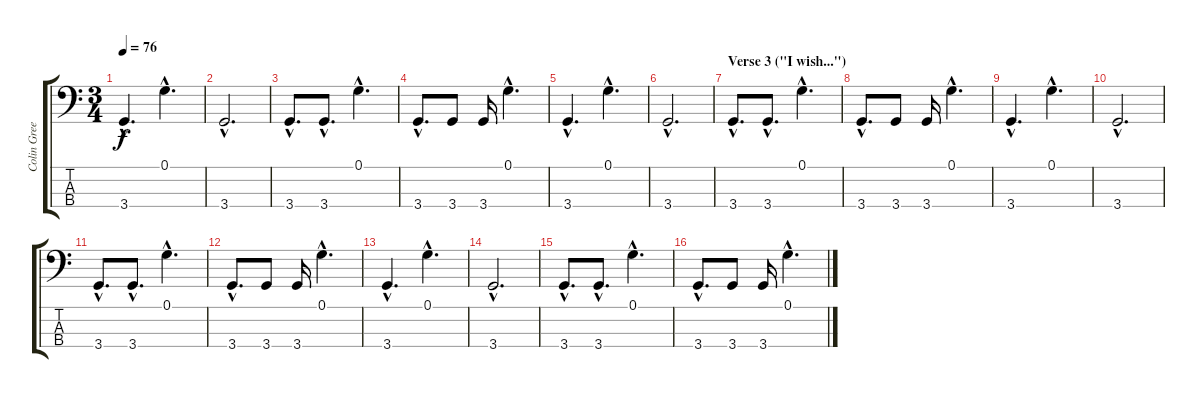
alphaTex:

\track ("Colin Greenwood" "Colin Gree") {instrument electricbassfinger}
\staff {score tabs}
\tuning (G2 D2 A1 E1) {hide}
\ts (3 4)
\tempo 76
\clef f4
\ks c
3.4{hac}.4{d dy f} 0.1{hac}.4{d} |
3.4{hac}.2{d} |
3.4{hac}.8{d} 3.4{hac}.8{d} 0.1{hac}.4{d} |
3.4{hac}.8{d} 3.4.8 3.4.16 0.1{hac}.4{d} |
3.4{hac}.4{d} 0.1{hac}.4{d} |
3.4{hac}.2{d} |
\section ("" "Verse 3 (\"I wish...\")")
3.4{hac}.8{d} 3.4{hac}.8{d} 0.1{hac}.4{d} |
3.4{hac}.8{d} 3.4.8 3.4.16 0.1{hac}.4{d} |
3.4{hac}.4{d} 0.1{hac}.4{d} |
3.4{hac}.2{d} |
3.4{hac}.8{d} 3.4{hac}.8{d} 0.1{hac}.4{d} |
3.4{hac}.8{d} 3.4.8 3.4.16 0.1{hac}.4{d} |
3.4{hac}.4{d} 0.1{hac}.4{d} |
3.4{hac}.2{d} |
3.4{hac}.8{d} 3.4{hac}.8{d} 0.1{hac}.4{d} |
3.4{hac}.8{d} 3.4.8 3.4.16 0.1{hac}.4{d}
